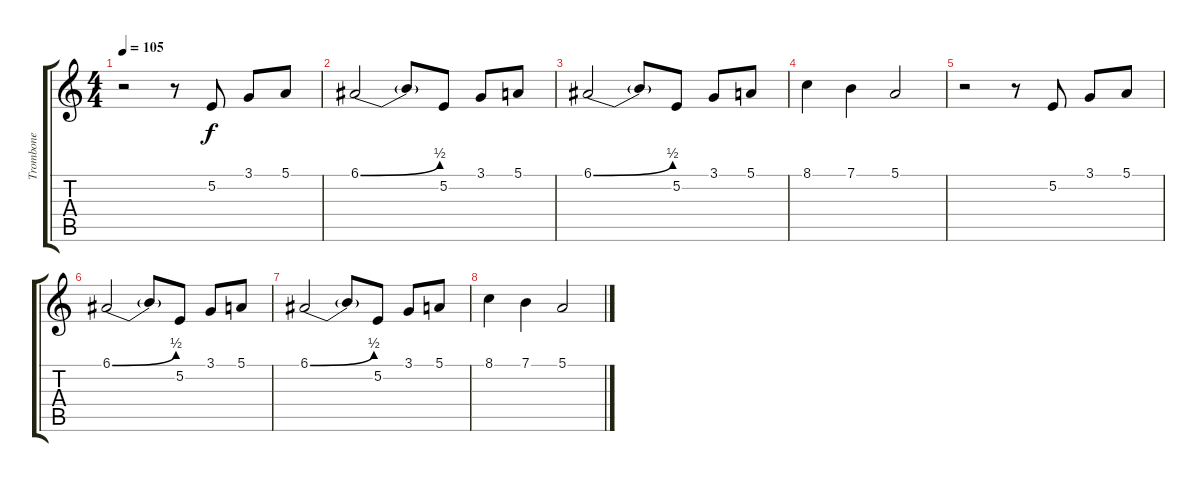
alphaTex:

\track ("Trombone" "Trombone") {instrument trombone}
\staff {score tabs}
\tuning (E4 B3 G3 D3 A2 E2) {hide}
\ts (4 4)
\tempo 105
\clef g2
\ks c
r.2{dy f} r.8 5.2.8 3.1.8 5.1.8 |
6.1{be (bend 0 0 60 2)}.2 6.1{t}.8 5.2.8 3.1.8 5.1.8 |
6.1{be (bend 0 0 60 2)}.2 6.1{t}.8 5.2.8 3.1.8 5.1.8 |
8.1.4 7.1.4 5.1.2 |
r.2 r.8 5.2.8 3.1.8 5.1.8 |
6.1{be (bend 0 0 60 2)}.2 6.1{t}.8 5.2.8 3.1.8 5.1.8 |
6.1{be (bend 0 0 60 2)}.2 6.1{t}.8 5.2.8 3.1.8 5.1.8 |
8.1.4 7.1.4 5.1.2
